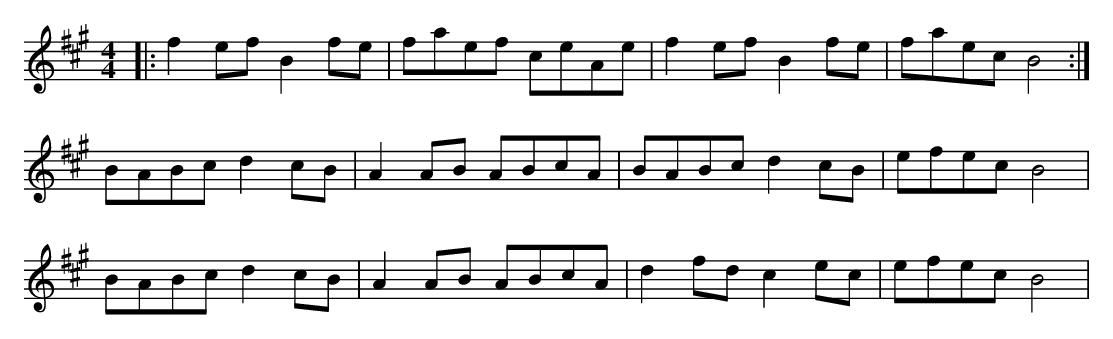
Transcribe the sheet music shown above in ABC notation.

X:1
M:4/4
K:Bdor
|:f2 ef B2 fe|faef ceAe|f2 ef B2 fe|faec B4:|
BABc d2 cB|A2 AB ABcA|BABc d2 cB|efec B4|
BABc d2 cB|A2 AB ABcA|d2 fd c2 ec|efec B4|
